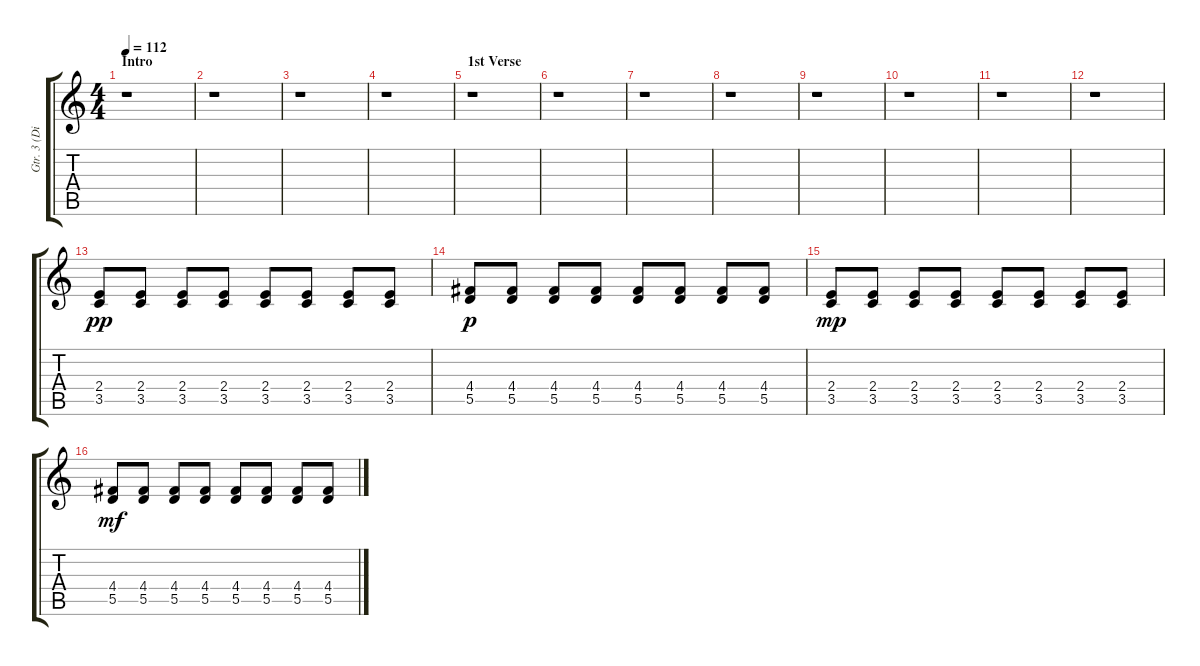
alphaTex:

\track ("Gtr. 3 (Dist.)" "Gtr. 3 (Di") {instrument distortionguitar}
\staff {score tabs}
\tuning (E4 B3 G3 D3 A2 E2) {hide}
\ts (4 4)
\section ("" "Intro")
\tempo 112
\clef g2
\ks c
r.1{dy pp instrument distortionguitar} |
r.1 |
r.1 |
r.1 |
\section ("" "1st Verse")
r.1 |
r.1 |
r.1 |
r.1 |
r.1 |
r.1 |
r.1 |
r.1 |
(2.4 3.5).8 (2.4 3.5).8 (2.4 3.5).8 (2.4 3.5).8 (2.4 3.5).8 (2.4 3.5).8 (2.4 3.5).8 (2.4 3.5).8 |
(4.4 5.5).8{dy p} (4.4 5.5).8 (4.4 5.5).8 (4.4 5.5).8 (4.4 5.5).8 (4.4 5.5).8 (4.4 5.5).8 (4.4 5.5).8 |
(2.4 3.5).8{dy mp} (2.4 3.5).8 (2.4 3.5).8 (2.4 3.5).8 (2.4 3.5).8 (2.4 3.5).8 (2.4 3.5).8 (2.4 3.5).8 |
(4.4 5.5).8{dy mf} (4.4 5.5).8 (4.4 5.5).8 (4.4 5.5).8 (4.4 5.5).8 (4.4 5.5).8 (4.4 5.5).8 (4.4 5.5).8
